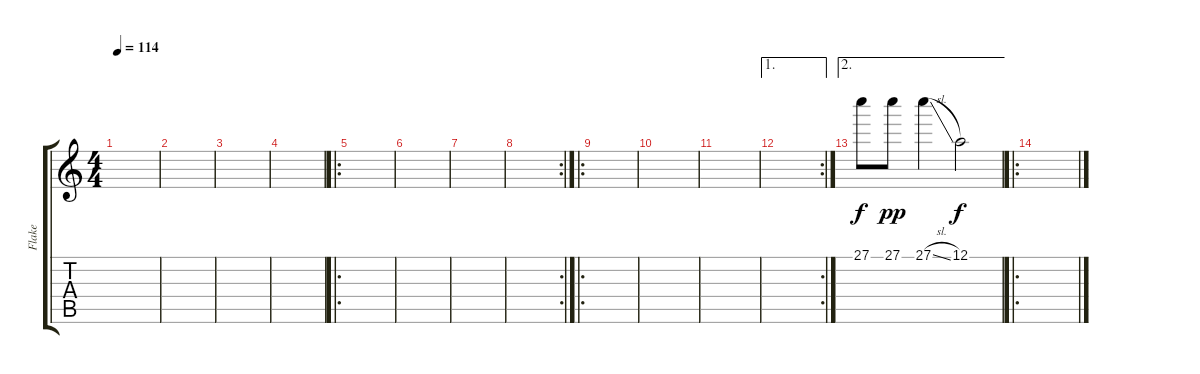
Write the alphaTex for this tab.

\track ("Flake" "Flake") {instrument lead3calliope}
\staff {score tabs}
\tuning (A4 E4 C4 G3 D3 A2) {hide}
\ts (4 4)
\tempo 114
\clef g2
\ks c
|
|
|
|
\ro
|
|
|
\rc 2
|
\ro
|
|
|
\ae 1
\rc 2
|
\ae 2
27.1.8 27.1.8{dy pp} 27.1{sl}.4 12.1.2{dy f} |
\ro
